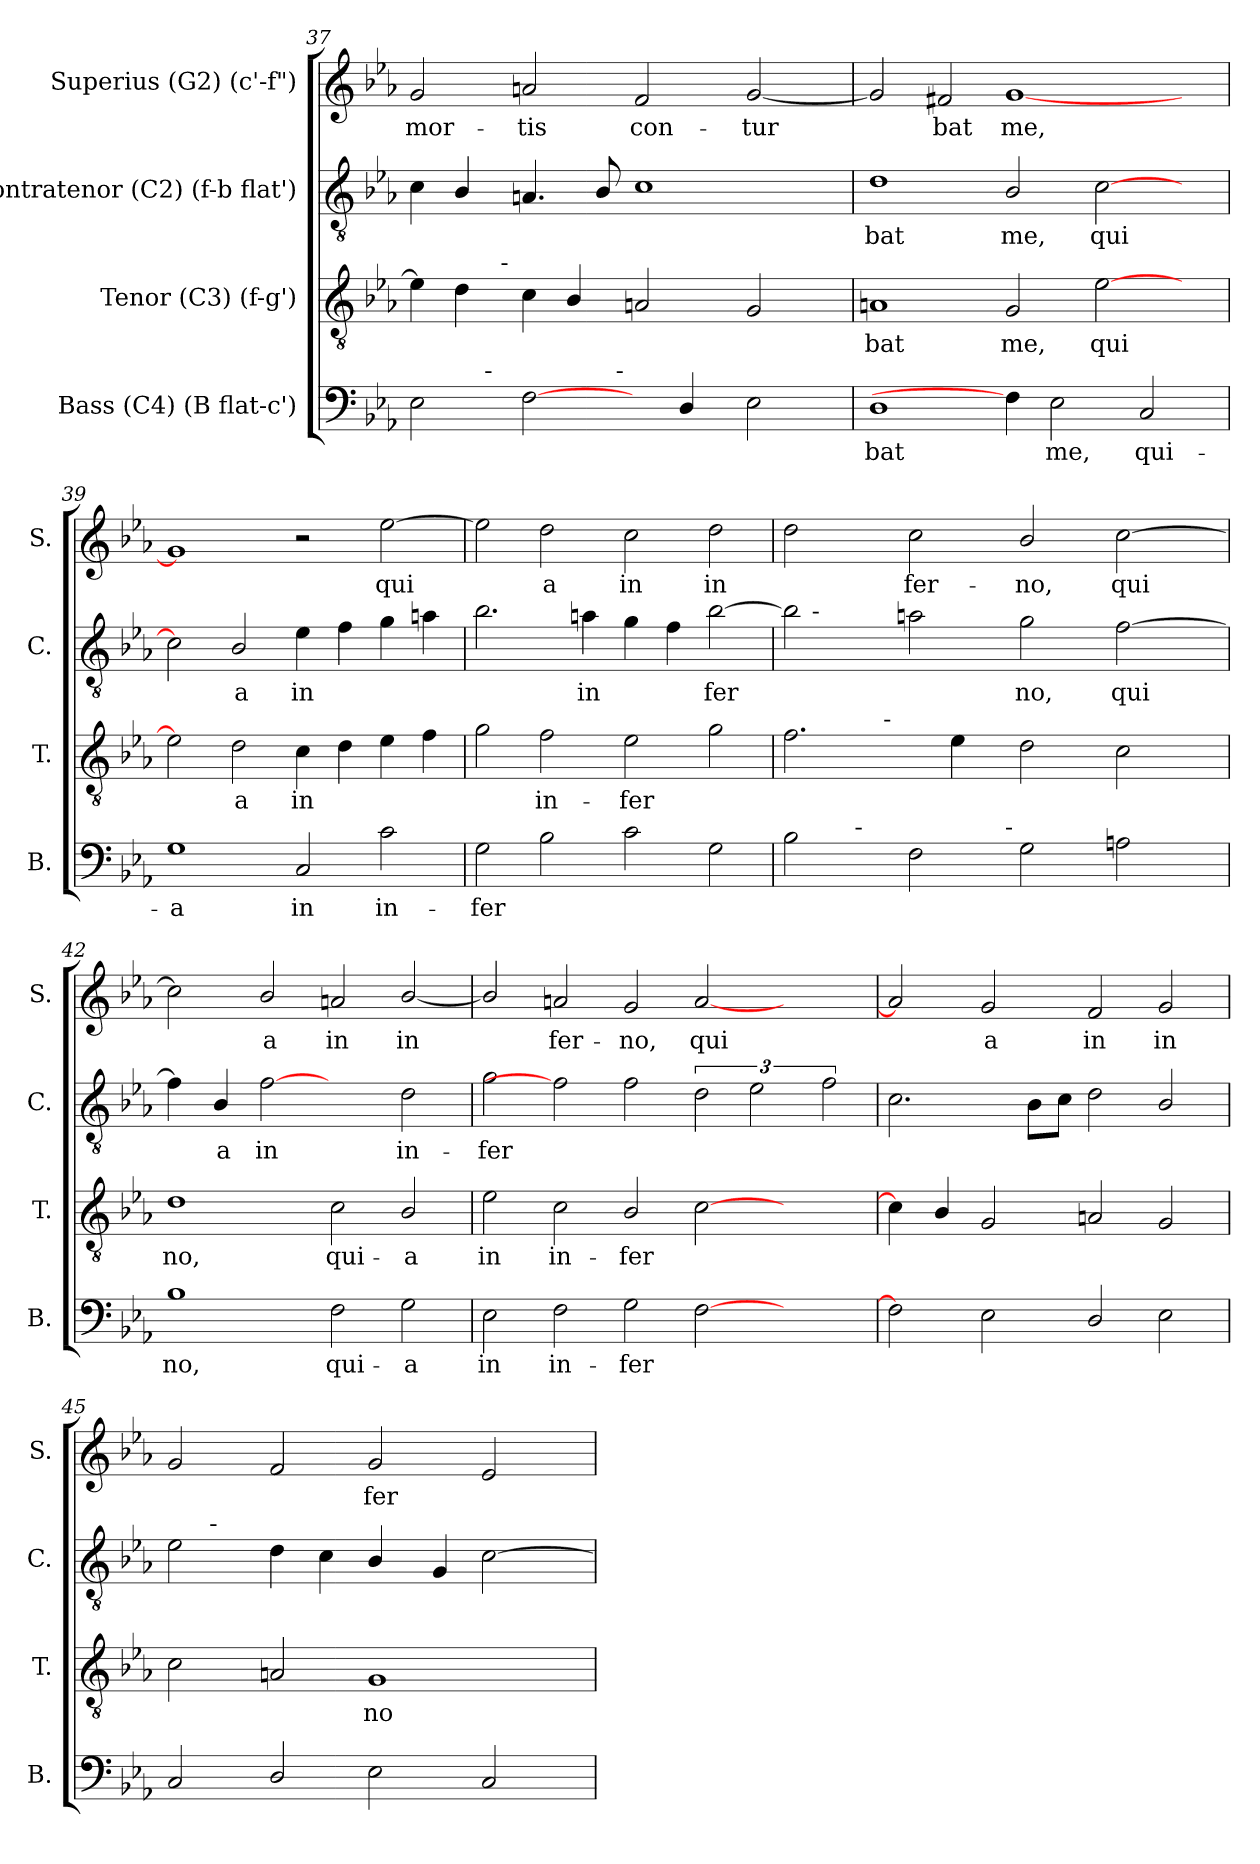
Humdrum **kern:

**kern	**text	**kern	**text	**kern	**text	**kern	**text
*part4	*part4	*part3	*part3	*part2	*part2	*part1	*part1
*staff4	*staff4	*staff3	*staff3	*staff2	*staff2	*staff1	*staff1
*I"Bass (C4)  (B flat-c')	*	*I"Tenor (C3)  (f-g')	*	*I"Contratenor (C2)  (f-b flat')	*	*I"Superius (G2)  (c'-f")	*
*I'B.	*	*I'T.	*	*I'C.	*	*I'S.	*
!!LO:PB:g=z
*clefF4	*	*clefGv2	*	*clefGv2	*	*clefG2	*
*k[b-e-a-]	*	*k[b-e-a-]	*	*k[b-e-a-]	*	*k[b-e-a-]	*
*E-:	*	*E-:	*	*E-:	*	*E-:	*
=37	=37	=37	=37	=37	=37	=37	=37
!	!LO:LY:b:cj	!	!LO:LY:b:cj	!	!LO:LY:b:cj	!	!LO:LY:b:cj
*^	*	*^	*	*	*	*	*
*	*^	*	*	*	*	*	*	*	*
2E-\	4.ryy	2...ryy	--	4e-\]	4ryy	--	4c\	--	2g/	mor-
!	!	!	!	!	!	!LO:LY:b:cj	!	!LO:LY:b:cj	!	!
.	.	.	.	4d\	8ryy	--	4B-/	--	.	.
!	!LO:TX:a:t=-	!	!	!	!	!	!	!	!	!
.	1ryy	.	.	.	32.ryy	.	.	.	.	.
!	!	!	!	!	!LO:TX:a:t=-	!	!	!	!	!
.	.	.	.	.	1ryy	.	.	.	.	.
!	!	!	!LO:LY:b:cj	!	!	!LO:LY:b:cj	!	!LO:LY:b:cj	!	!LO:LY:b:cj
[2F\	.	.	--	4c\	.	--	4.An/	--	2an/	-tis
!	!	!	!	!	!	!LO:LY:b:cj	!	!	!	!
.	.	.	.	4B-/	.	--	.	.	.	.
!	!	!	!	!	!	!	!	!LO:LY:b:cj	!	!
.	.	.	.	.	.	.	8B-/	--	.	.
!	!	!LO:TX:a:t=-	!	!	!	!	!	!	!	!
.	.	1ryy	.	.	.	.	.	.	.	.
!	!	!	!	!	!	!LO:LY:b:cj	!	!LO:LY:b:cj	!	!LO:LY:b:cj
4ryy	.	.	.	2An/	.	--	1c	--	2f/	con-
!	!	!	!LO:LY:b:cj	!	!	!	!	!	!	!
4D/	.	.	--	.	.	.	.	.	.	.
.	2ryy	.	.	.	.	.	.	.	.	.
.	.	.	.	.	2ryy	.	.	.	.	.
!	!	!	!LO:LY:b:cj	!	!	!LO:LY:b:cj	!	!	!	!LO:LY:b:cj
2E-\	.	.	--	2G/	.	--	.	.	[<2g/	-tur-
.	8ryy	.	.	.	.	.	.	.	.	.
.	.	.	.	.	16ryy	.	.	.	.	.
.	.	16ryy	.	.	.	.	.	.	.	.
.	.	.	.	.	64ryy	.	.	.	.	.
=38	=38	=38	=38	=38	=38	=38	=38	=38	=38	=38
!	!	!	!LO:LY:b:cj	!	!	!LO:LY:b:cj	!	!LO:LY:b:cj	!	!LO:LY:b:cj
*v	*v	*v	*	*	*	*	*	*	*	*
*	*	*v	*v	*	*	*	*	*
1D	-bat	1An	-bat	1d	-bat	2g/]	--
!	!	!	!	!	!	!	!LO:LY:b:cj
.	.	.	.	.	.	2f#X/	-bat
!	!	!	!LO:LY:b:cj	!	!LO:LY:b:cj	!	!LO:LY:b:cj
4F\]	.	2G/	me,	2B-/	me,	[<1g	me,
!	!LO:LY:b:cj	!	!	!	!	!	!
2E-\	me,	.	.	.	.	.	.
!	!	!	!LO:LY:b:cj	!	!LO:LY:b:cj	!	!
.	.	[>2e-\	qui-	[>2c\	qui-	.	.
!	!LO:LY:b:cj	!	!	!	!	!	!
2C/	qui-	.	.	.	.	.	.
.	.	4ryy	.	4ryy	.	4ryy	.
=39	=39	=39	=39	=39	=39	=39	=39
!	!LO:LY:b:cj	!	!LO:LY:b:cj	!	!LO:LY:b:cj	!	!LO:LY:b:cj
1G	-a	2e-\]	--	2c\]	--	1g]	.
!	!	!	!LO:LY:b:cj	!	!LO:LY:b:cj	!	!
.	.	2d\	-a	2B-/	-a	.	.
!	!LO:LY:b:cj	!	!LO:LY:b:cj	!	!LO:LY:b:cj	!	!
2C/	in	4c\	in	4e-\	in	2r	.
!	!	!	!LO:LY:b:cj	!	!LO:LY:b:cj	!	!
.	.	4d\	.	4f\	.	.	.
!	!LO:LY:b:cj	!	!LO:LY:b:cj	!	!LO:LY:b:cj	!	!LO:LY:b:cj
2c\	in-	4e-\	.	4g\	.	[>2ee-\	qui-
!	!	!	!LO:LY:b:cj	!	!LO:LY:b:cj	!	!
.	.	4f\	.	4an\	.	.	.
=40	=40	=40	=40	=40	=40	=40	=40
!	!LO:LY:b:cj	!	!LO:LY:b:cj	!	!LO:LY:b:cj	!	!LO:LY:b:cj
2G\	-fer-	2g\	.	2.b-\	.	2ee-\]	--
!	!LO:LY:b:cj	!	!LO:LY:b:cj	!	!	!	!LO:LY:b:cj
2B-\	--	2f\	in-	.	.	2dd\	-a
!	!	!	!	!	!LO:LY:b:cj	!	!
.	.	.	.	4an\	in-	.	.
!	!LO:LY:b:cj	!	!LO:LY:b:cj	!	!LO:LY:b:cj	!	!LO:LY:b:cj
2c\	--	2e-\	-fer-	4g\	--	2cc\	in
!	!	!	!	!	!LO:LY:b:cj	!	!
.	.	.	.	4f\	--	.	.
!	!LO:LY:b:cj	!	!LO:LY:b:cj	!	!LO:LY:b:cj	!	!LO:LY:b:cj
2G\	--	2g\	--	[<2b-\	-fer-	2dd\	in-
!!LO:LB:g=z
=41	=41	=41	=41	=41	=41	=41	=41
!	!LO:LY:b:cj	!	!LO:LY:b:cj	!	!LO:LY:b:cj	!	!LO:LY:b:cj
*^	*	*^	*	*^	*	*	*
*	*^	*	*	*	*	*	*	*	*	*
2B-\	4ryy	2ryy	--	2.f\	4ryy	--	2b-\]	8ryy	--	2dd\	--
!	!	!	!	!	!	!	!	!LO:TX:a:t=-	!	!	!
.	.	.	.	.	.	.	.	1...ryy	.	.	.
.	32.ryy	.	.	.	8ryy	.	.	.	.	.	.
!	!LO:TX:a:t=-	!	!	!	!	!	!	!	!	!	!
.	1ryy	.	.	.	.	.	.	.	.	.	.
.	.	.	.	.	64ryy	.	.	.	.	.	.
!	!	!	!	!	!LO:TX:a:t=-	!	!	!	!	!	!
.	.	.	.	.	1ryy	.	.	.	.	.	.
!	!	!	!LO:LY:b:cj	!	!	!	!	!	!LO:LY:b:cj	!	!LO:LY:b:cj
2F\	.	4ryy	--	.	.	.	2an\	.	--	2cc\	-fer-
!	!	!	!	!	!	!LO:LY:b:cj	!	!	!	!	!
.	.	8ryy	.	4e-\	.	--	.	.	.	.	.
.	.	16ryy	.	.	.	.	.	.	.	.	.
.	.	64ryy	.	.	.	.	.	.	.	.	.
!	!	!LO:TX:a:t=-	!	!	!	!	!	!	!	!	!
.	.	1ryy	.	.	.	.	.	.	.	.	.
!	!	!	!LO:LY:b:cj	!	!	!LO:LY:b:cj	!	!	!LO:LY:b:cj	!	!LO:LY:b:cj
2G\	.	.	--	2d\	.	--	2g\	.	-no,	2b-/	-no,
.	2ryy	.	.	.	.	.	.	.	.	.	.
.	.	.	.	.	2ryy	.	.	.	.	.	.
!	!	!	!LO:LY:b:cj	!	!	!LO:LY:b:cj	!	!	!LO:LY:b:cj	!	!LO:LY:b:cj
2An\	.	.	--	2c\	.	--	[>2f\	.	qui-	[>2cc\	qui-
.	8ryy	.	.	.	.	.	.	.	.	.	.
.	.	.	.	.	16..ryy	.	.	.	.	.	.
.	16ryy	.	.	.	.	.	.	.	.	.	.
.	.	32.ryy	.	.	.	.	.	.	.	.	.
.	64ryy	.	.	.	.	.	.	.	.	.	.
=42	=42	=42	=42	=42	=42	=42	=42	=42	=42	=42	=42
!	!	!	!LO:LY:b:cj	!	!	!LO:LY:b:cj	!	!	!LO:LY:b:cj	!	!LO:LY:b:cj
*v	*v	*v	*	*	*	*	*v	*v	*	*	*
*	*	*v	*v	*	*	*	*	*
1B-	-no,	1d	-no,	4f\]	--	2cc\]	--
!	!	!	!	!	!LO:LY:b:cj	!	!
.	.	.	.	4B-/	-a	.	.
!	!	!	!	!	!LO:LY:b:cj	!	!LO:LY:b:cj
.	.	.	.	[2f	in	2b-/	-a
!	!LO:LY:b:cj	!	!LO:LY:b:cj	!	!	!	!LO:LY:b:cj
2F\	qui-	2c\	qui-	2ryy	.	2an/	in
!	!LO:LY:b:cj	!	!LO:LY:b:cj	!	!LO:LY:b:cj	!	!LO:LY:b:cj
2G\	-a	2B-/	-a	2d\	in-	[<2b-/	in-
=43	=43	=43	=43	=43	=43	=43	=43
!	!LO:LY:b:cj	!	!LO:LY:b:cj	!	!LO:LY:b:cj	!	!LO:LY:b:cj
2E-\	in	2e-\	in	2g\	-fer-	2b-/]	--
!	!LO:LY:b:cj	!	!LO:LY:b:cj	!	!	!	!LO:LY:b:cj
2F\	in-	2c\	in-	2f]	.	2an/	-fer-
!	!LO:LY:b:cj	!	!LO:LY:b:cj	!	!LO:LY:b:cj	!	!LO:LY:b:cj
2G\	-fer-	2B-/	-fer-	2f\	--	2g/	-no,
!	!LO:LY:b:cj	!	!LO:LY:b:cj	!	!LO:LY:b:cj	!	!LO:LY:b:cj
[>2F\	--	[>2c\	--	3d\	--	[<2a/	qui-
!	!	!	!	!	!LO:LY:b:cj	!	!
.	.	.	.	3e-\	--	.	.
2ryy	.	2ryy	.	.	.	2ryy	.
!	!	!	!	!	!LO:LY:b:cj	!	!
.	.	.	.	3f\	--	.	.
=44	=44	=44	=44	=44	=44	=44	=44
!	!LO:LY:b:cj	!	!LO:LY:b:cj	!	!LO:LY:b:cj	!	!LO:LY:b:cj
2F\]	--	4c\]	--	2.c\	--	2a/]	--
!	!	!	!LO:LY:b:cj	!	!	!	!
.	.	4B-/	--	.	.	.	.
!	!LO:LY:b:cj	!	!LO:LY:b:cj	!	!	!	!LO:LY:b:cj
2E-\	--	2G/	--	.	.	2g/	-a
!	!	!	!	!	!LO:LY:b:cj	!	!
.	.	.	.	8B-\L	--	.	.
!	!	!	!	!	!LO:LY:b:cj	!	!
.	.	.	.	8c\J	--	.	.
!	!LO:LY:b:cj	!	!LO:LY:b:cj	!	!LO:LY:b:cj	!	!LO:LY:b:cj
2D/	--	2An/	--	2d\	--	2f/	in
!	!LO:LY:b:cj	!	!LO:LY:b:cj	!	!LO:LY:b:cj	!	!LO:LY:b:cj
2E-\	--	2G/	--	2B-/	--	2g/	in-
!!LO:LB:g=z
=45	=45	=45	=45	=45	=45	=45	=45
!	!LO:LY:b:cj	!	!LO:LY:b:cj	!	!LO:LY:b:cj	!	!LO:LY:b:cj
*	*	*	*	*^	*	*	*
2C/	--	2c\	--	2e-\	8ryy	--	2g/	--
.	.	.	.	.	64ryy	.	.	.
!	!	!	!	!	!LO:TX:a:t=-	!	!	!
.	.	.	.	.	1ryy	.	.	.
!	!LO:LY:b:cj	!	!LO:LY:b:cj	!	!	!LO:LY:b:cj	!	!LO:LY:b:cj
2D/	--	2An/	--	4d\	.	--	2f/	--
!	!	!	!	!	!	!LO:LY:b:cj	!	!
.	.	.	.	4c\	.	--	.	.
!	!LO:LY:b:cj	!	!LO:LY:b:cj	!	!	!LO:LY:b:cj	!	!LO:LY:b:cj
2E-\	--	1G	-no	4B-/	.	--	2g/	-fer-
.	.	.	.	.	2ryy	.	.	.
!	!	!	!	!	!	!LO:LY:b:cj	!	!
.	.	.	.	4G/	.	--	.	.
!	!LO:LY:b:cj	!	!	!	!	!LO:LY:b:cj	!	!LO:LY:b:cj
2C/	--	.	.	[>2c\	.	--	2e-/	--
.	.	.	.	.	4ryy	.	.	.
.	.	.	.	.	16..ryy	.	.	.
*	*	*	*	*v	*v	*	*	*
=	=	=	=	=	=	=	=
*-	*-	*-	*-	*-	*-	*-	*-
